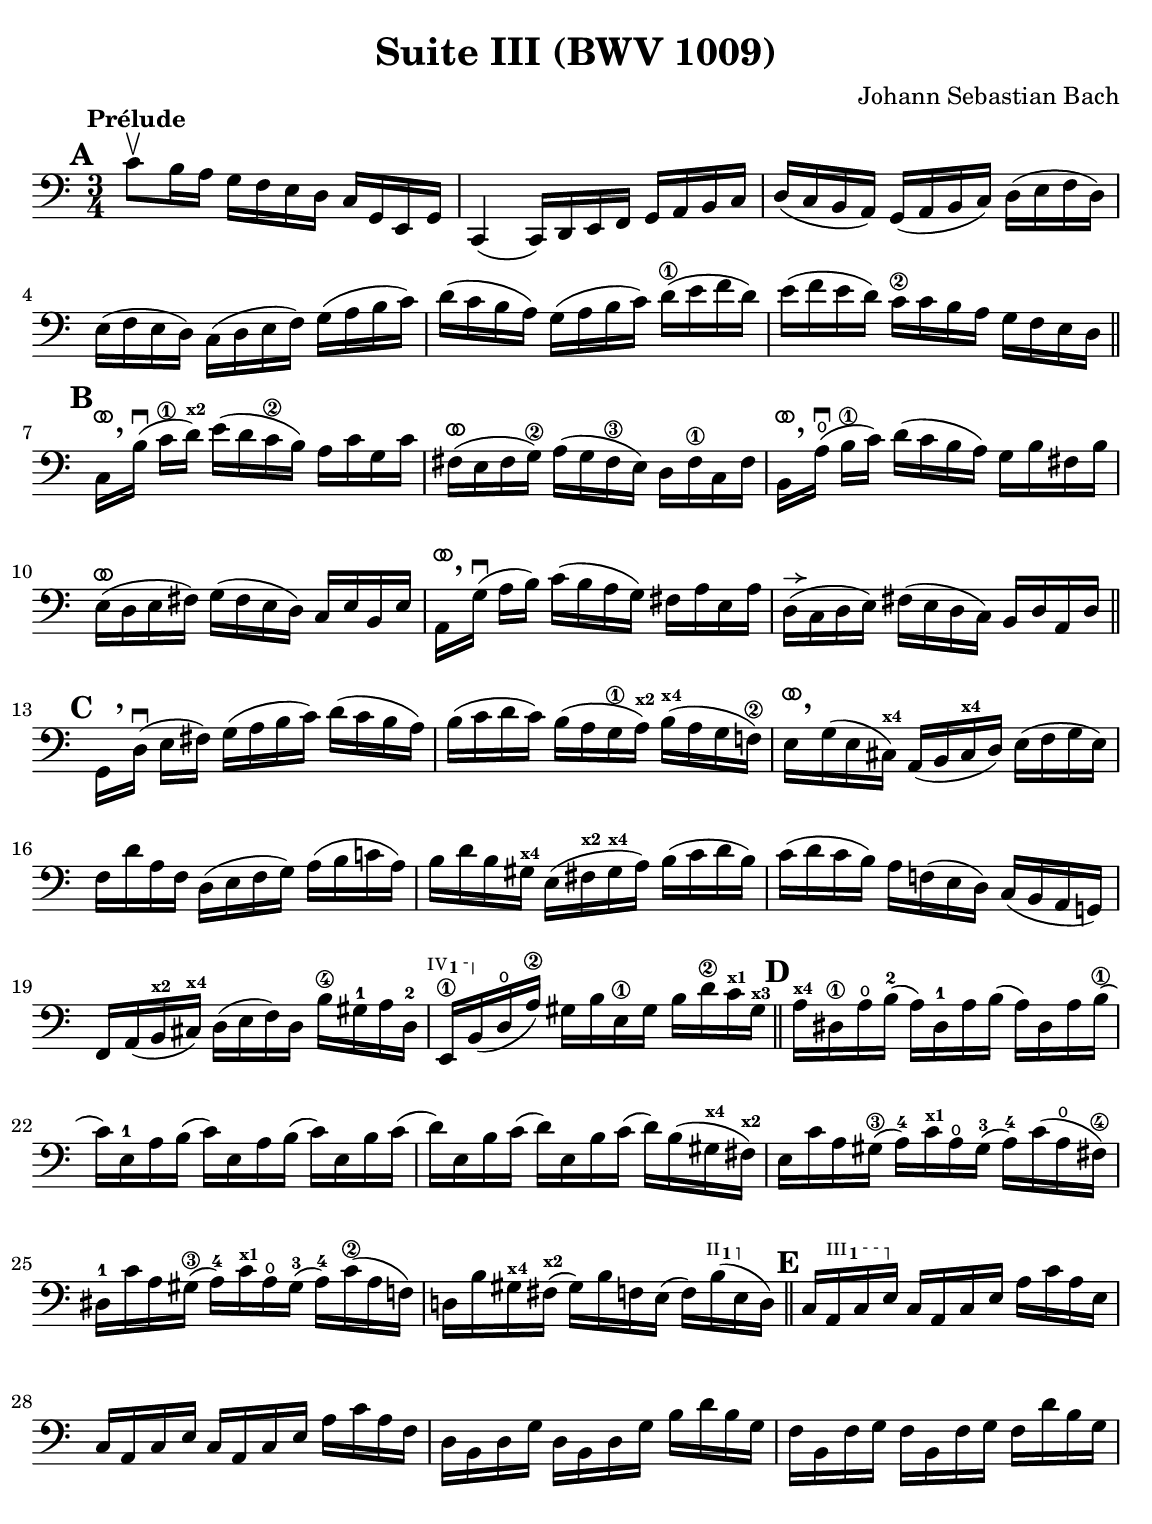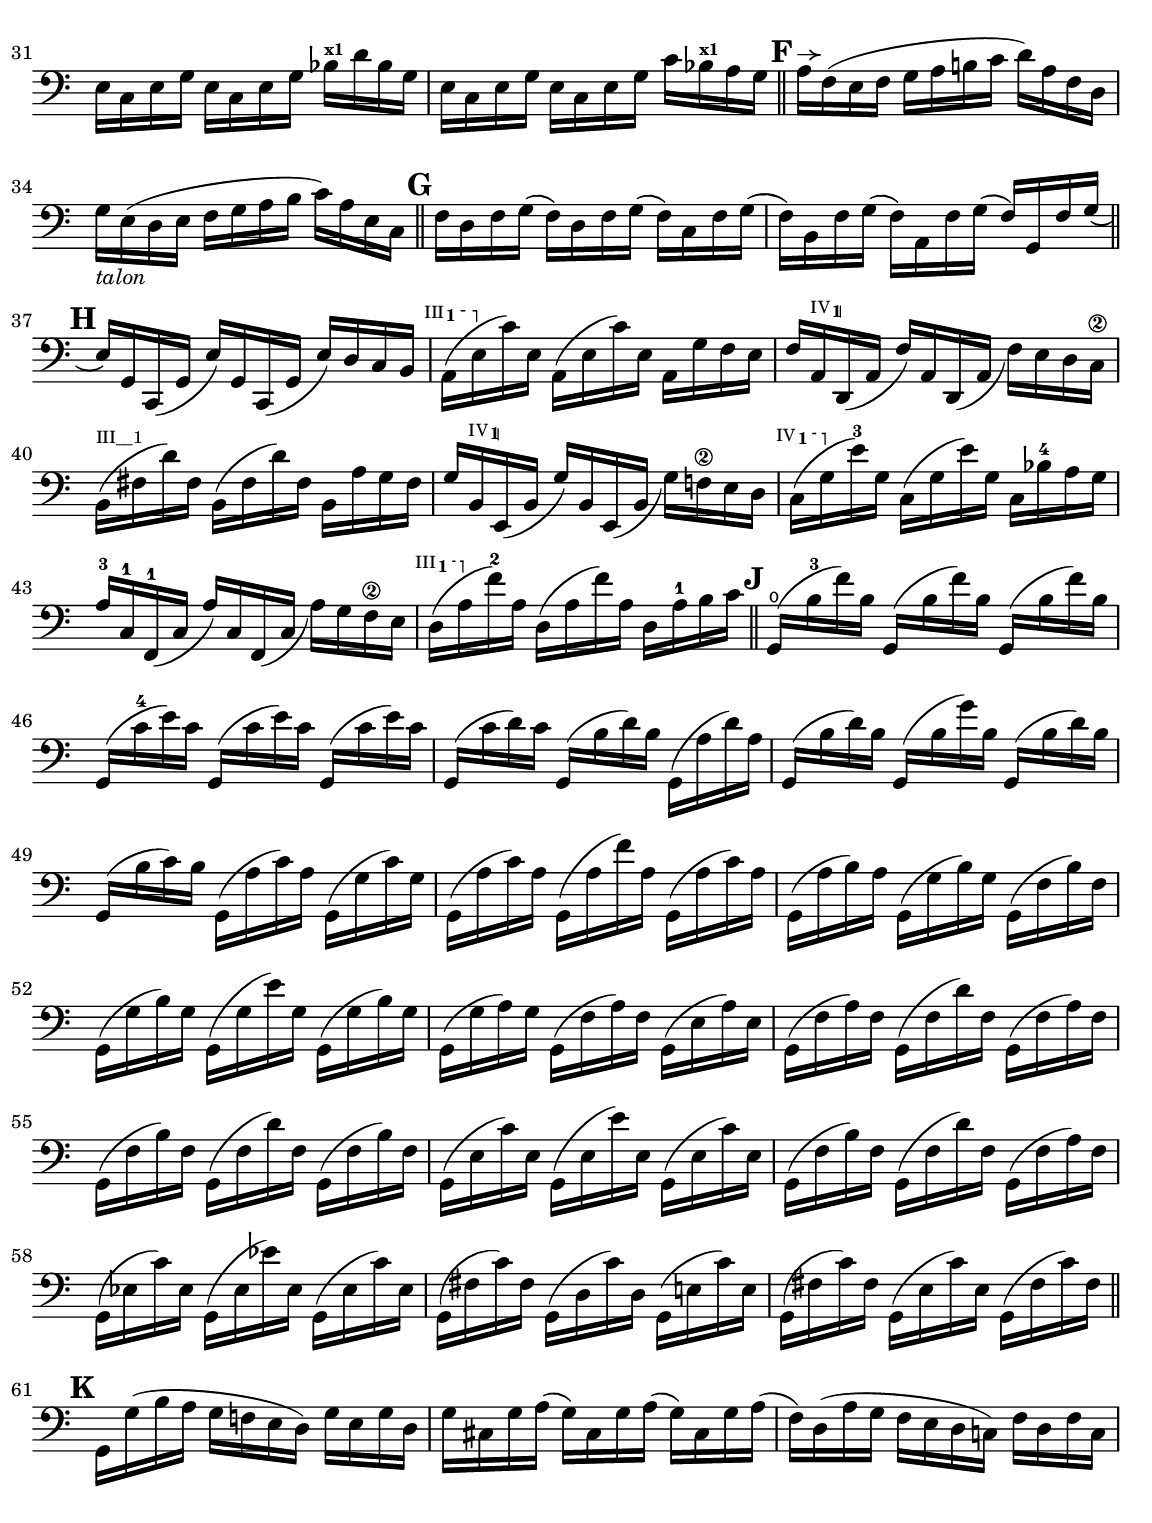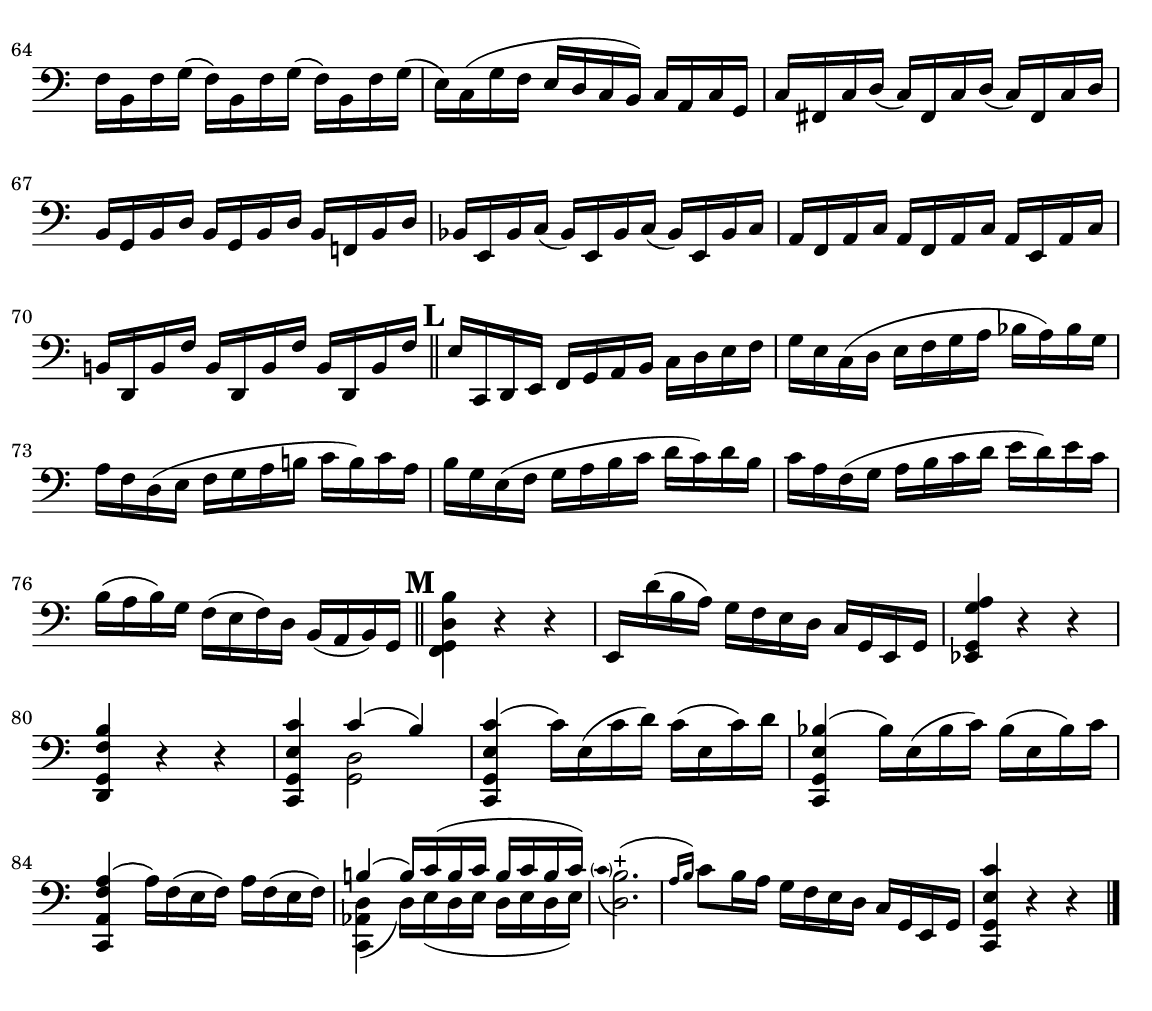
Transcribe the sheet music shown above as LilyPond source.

#(set-global-staff-size 21)

\version "2.18.2"

\header {
  title = "Suite III (BWV 1009)"
  composer = "Johann Sebastian Bach"
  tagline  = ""
}

\language "italiano"

% iPad Pro 12.9

\paper {
  paper-width  = 195\mm
  paper-height = 260\mm
  indent = #0
  page-count = #3
  line-width = #184
  print-page-number = ##f
  ragged-last-bottom = ##t
  ragged-bottom = ##f
%  ragged-last = ##t
}

% \phrasingSlurDashed
% \SlurDashed
% \slurSolid

allongerUne = \markup {
  \center-column {
    \combine
    \draw-line #'(-2 . 0)
    \arrow-head #X #RIGHT ##f
  }
}

ringsps = #"
  0.15 setlinewidth
  0.9 0.6 moveto
  0.4 0.6 0.5 0 361 arc
  stroke
  1.0 0.6 0.5 0 361 arc
  stroke
  "

vibrato = \markup {
  \with-dimensions #'(-0.2 . 1.6) #'(0 . 1.2)
  \postscript #ringsps
}

startModernBarre =
#(define-event-function (parser location fretnum partial)
   (number? number?)
    #{
      \tweak bound-details.left.text
        \markup
          \teeny \concat {
          #(format #f "~@r" fretnum)
          \hspace #.2
          \lower #.3 \small \bold \fontsize #-2 #(number->string partial)
          \hspace #.5
        }
      \tweak font-size -1
      \tweak font-shape #'upright
      \tweak style #'dashed-line
      \tweak dash-fraction #0.3
      \tweak dash-period #1
      \tweak bound-details.left.stencil-align-dir-y #0.35
      \tweak bound-details.left.padding 2.5 % was 0.25
      \tweak bound-details.left.attach-dir -1
      \tweak bound-details.left-broken.text ##f
      \tweak bound-details.left-broken.attach-dir -1
      %% adjust the numeric values to fit your needs:
      \tweak bound-details.left-broken.padding 0.5 %% was 1.5
      \tweak bound-details.right-broken.padding 0
      \tweak bound-details.right.padding 0.25
      \tweak bound-details.right.attach-dir 2
      \tweak bound-details.right-broken.text ##f
      \tweak bound-details.right.text
        \markup
          \with-dimensions #'(0 . 0) #'(-.3 . 0) %% was (0 . -1)
          \draw-line #'(0 . -1)
      \startTextSpan
   #})

stopBarre = \stopTextSpan

% Analysis brackets under the staff

\layout {
  \context {
    \Voice
    \consists "Horizontal_bracket_engraver"
  }
}

\score {
  \new Staff {
    \override Hairpin.to-barline = ##f
    \override Beam.auto-knee-gap = #2
    \override ParenthesesItem.padding = #0.1
    \override ParenthesesItem.font-size = #-1
    \override BreathingSign.text = \markup {
      \translate #'(-1.75 . 1.6)
      \musicglyph #"scripts.rcomma"
    }

    \tempo "Prélude"
    \time 3/4
    \key do \major
    \clef "bass"
    
      \mark \default
      do'8\upbow si16 la16 sol16 fa16 mi16 re16 do16 sol,16 mi,16 sol,16
    | do,4( do,16) re,16 mi,16 fa,16 sol,16 la,16 si,16 do16
    | re16( do16 si,16 la,16) sol,16( la,16 si,16 do16) re16( mi16 fa16 re16)
    | mi16( fa16 mi16 re16) do16( re16 mi16 fa16) sol16( la16 si16 do'16)
    | re'16( do'16 si16 la16) sol16( la16 si16 do'16) re'16(\1 mi'16 fa'16 re'16)
    | mi'16( fa'16 mi'16 re'16) do'16\2 do'16 si16 la16 sol16 fa16 mi16 re16
    \bar "||" \mark \default
      do16[^\vibrato \breathe si16]\downbow( do'16\1 re'16)^\markup{\teeny\bold x2} 
      mi'16( re'16 do'16\2 si16) la16 do'16 sol16 do'16
    | fad16(^\vibrato mi16 fad16 sol16)\2 la16( sol16 fad16\3 mi16) re16 fad16\1 do16 fad16
    | si,16[^\vibrato \breathe la16\open](\downbow si16\1 do'16) re'16( do'16 si16 la16) sol16 si16 fad16 si16
    | mi16(^\vibrato re16 mi16 fad16) sol16( fad16 mi16 re16) do16 mi16 si,16 mi16
    | la,16[^\vibrato \breathe sol16](\downbow la16 si16) do'16( si16 la16 sol16) fad16 la16 mi16 la16
    | re16(^\allongerUne do16 re16 mi16) fad16( mi16 re16 do16) si,16 re16 la,16 re16
    \bar "||" \mark \default
      sol,16_[ \breathe re16]\downbow( mi16 fad16) sol16( la16 si16 do'16) re'16( do'16 si16 la16)
    | si16( do'16 re'16 do'16) si16( la16 sol16\1 la16)^\markup{\teeny\bold x2} si16(^\markup{\teeny\bold x4} 
      la16 sol16 fa!16)\2
    | mi16[^\vibrato \breathe sol16( mi16 dod16)]^\markup{\teeny\bold x4} 
      la,16( si,16 dod16^\markup{\teeny\bold x4} re16) mi16( fa16 sol16 mi16)
    | fa16 re'16 la16 fa16 re16( mi16 fa16 sol16) la16( si16 do'!16 la16)
    | si16 re'16 si16 sold16^\markup{\bold\teeny x4} mi16( fad16^\markup{\bold\teeny x2} 
      sold16^\markup{\bold\teeny x4} la16) si16( do'16 re'16 si16)
    | do'16( re'16 do'16 si16) la16 fa!16( mi16 re16) do16( si,16 la,16 sol,!16)
    | fa,16 la,16( si,16^\markup{\teeny\bold x2} dod16)^\markup{\teeny\bold x4} 
      re16( mi16 fa16) re16 si16\4 sold16-1 la16 re16-2
    \startModernBarre #4 #1 mi,16\1 si,16( \stopBarre re16\open la16)\2 
    sold16 si16 mi16\1 sold16 si16 re'16\2 do'16^\markup{\teeny\bold x1} 
    sold16^\markup{\teeny\bold x3}
    \bar "||" \mark \default
      la16^\markup{\teeny\bold x4} red16\1 la16\open si16(-2 la16) red16-1 la16 si16( 
      la16) red16 la16 si16(\1
    | do'16) mi16-1 la16 si16( do'16) mi16 la16 si16( do'16) mi16 si16 do'16(
    | re'16) mi16 si16 do'16( re'16) mi16 si16 do'16( re'16) si16( 
      sold16^\markup{\teeny\bold x4} fad16)^\markup{\teeny\bold x2}
    | mi16 do'16 la16 sold16(\3 la16)-4 do'16^\markup{\teeny\bold x1} 
      la16\open sold16(-3 la16)-4 do'16( la16\open fad16)\4
    | red16-1 do'16 la16 sold16(\3 la16)-4 do'16^\markup{\teeny\bold x1} 
      la16\open sold16(-3 la16)-4 do'16(\2 la16 fa!16)
    | re!16 si16 sold16^\markup{\teeny\bold x4} fad16(^\markup{\teeny\bold x2} 
      sold16) si16 fa!16 mi16( fa16) 
      \startModernBarre #2 #1 si16( mi16 \stopBarre re16)
    \bar "||" \mark \default
      do16 \startModernBarre #3 #1 la,16 
      do16 mi16 \stopBarre do16 la,16 do16 mi16 la16 do'16 la16 mi16
    | do16 la,16 do16 mi16 do16 la,16 do16 mi16 la16 do'16 la16 fa16
    | re16 si,16 re16 sol16 re16 si,16 re16 sol16 si16 re'16 si16 sol16
    | fa16 si,16 fa16 sol16 fa16 si,16 fa16 sol16 fa16 re'16 si16 sol16
    | mi16 do16 mi16 sol16 mi16 do16 mi16 sol16 sib16^\markup{\bold\teeny x1}
      re'16 sib16 sol16
    | mi16 do16 mi16 sol16 mi16 do16 mi16 sol16 do'16 sib16^\markup{\bold\teeny x1} la16 sol16
    \bar "||" \mark \default
      la16^\allongerUne fa16( mi16 fa16 sol16 la16 si!16 do'16 re'16) la16 fa16 re16
    | sol16_\markup{\small\italic talon} mi16( re16 mi16 fa16 sol16 la16 si16 do'16) la16 mi16 do16
    \bar "||" \mark \default
      fa16 re16 fa16 sol16( fa16) re16 fa16 sol16( fa16) do16 fa16 sol16(
    | fa16) si,16 fa16 sol16( fa16) la,16 fa16 sol16( fa16) sol,16 fa16 sol16(
    \bar "||" \mark \default
      mi16) sol,16 do,16( sol,16 mi16) sol,16 do,16( sol,16 mi16) re16 do16 si,16
      \startModernBarre #3 #1 la,16( mi16 \stopBarre 
      do'16) mi16 la,16( mi16 do'16) mi16 la,16 sol16 fa16 mi16
    | fa16 \startModernBarre #4 #1 la,16 re,16( \stopBarre 
      la,16 fa16) la,16 re,16_( la,16 fa16) mi16 re16 do16\2
    | si,16(^\markup{\teeny III__1} fad16 
      re'16) fad16 si,16( fad16 re'16) fad16 si,16 la16 sol16 fad16
    | sol16 \startModernBarre #4 #1 si,16 mi,16( \stopBarre 
      si,16 sol16) si,16 mi,16_( si,16 sol16) fa!16\2 mi16 re16
      \startModernBarre #4 #1 do16( sol16 \stopBarre mi'16)-3 sol16 
      do16( sol16 mi'16) sol16 do16 sib16-4 la16 sol16
    | la16-3 do16-1 fa,16(-1 do16 la16) do16 fa,16_( do16 la16) sol16 fa16\2 mi16
      \startModernBarre #3 #1 re16( la16 \stopBarre fa'16)-2 la16 re16( la16 fa'16) la16 re16 la16-1 si16 do'16
    \bar "||" \mark \default
      sol,16(\open si16-3 fa'16) si16 sol,16( si16 fa'16) si16 sol,16( si16 fa'16) si16
    | sol,16( do'16-4 mi'16) do'16 sol,16( do'16 mi'16) do'16 sol,16( do'16 mi'16) do'16
    | sol,16( do'16 re'16) do'16 sol,16( si16 re'16) si16 sol,16( la16 re'16) la16
    | sol,16( si16 re'16) si16 sol,16( si16 sol'16) si16 sol,16( si16 re'16) si16 
    | sol,16( si16 do'16) si16  sol,16( la16 do'16) la16 sol,16( sol16 do'16) sol16
    | sol,16( la16 do'16) la16 sol,16( la16 fa'16) la16 sol,16( la16 do'16) la16
    | sol,16( la16 si16) la16 sol,16( sol16 si16) sol16 sol,16( fa16 si16) fa16
    | sol,16( sol16 si16) sol16 sol,16( sol16 mi'16) sol16 sol,16( sol16 si16) sol16
    | sol,16( sol16 la16) sol16 sol,16( fa16 la16) fa16 sol,16( mi16 la16) mi16
    | sol,16( fa16 la16) fa16 sol,16( fa16 re'16) fa16 sol,16( fa16 la16) fa16
    | sol,16( fa16 si16) fa16 sol,16( fa16 re'16) fa16 sol,16( fa16 si16) fa16
    | sol,16( mi16 do'16) mi16 sol,16( mi16 mi'16) mi16 sol,16( mi16 do'16) mi16
    | sol,16( fa16 si16) fa16 sol,16( fa16 re'16) fa16 sol,16( fa16 la16) fa16
    | sol,16( mib16 do'16) mib16 sol,16( mib16 mib'16) mib16 sol,16( mib16 do'16) mib16
    | sol,16( fad16 do'16) fad16 sol,16( re16 do'16) re16 sol,16( mi!16 do'16) mi16
    | sol,16( fad16 do'16) fad16  sol,16( mi16 do'16) mi16 sol,16( fad16 do'16) fad16 
    \bar "||" \mark \default
      sol,16 sol16( si16 la16 sol16 fa!16 mi16 re16) sol16 mi16 sol16 re16
    | sol16 dod16 sol16 la16( sol16) dod16 sol16 la16( sol16) dod16 sol16 la16(
    | fa16) re16( la16 sol16 fa16 mi16 re16 do!16) fa16 re16 fa16 do16 
    | fa16 si,16 fa16 sol16( fa16) si,16 fa16 sol16( fa16) si,16 fa16 sol16(
    | mi16) do16( sol16 fa16 mi16 re16 do16 si,16) do16 la,16 do16 sol,16
    | do16 fad,16 do16 re16( do16) fad,16  do16 re16( do16) fad,16 do16 re16
    | si,16 sol,16 si,16 re16 si,16 sol,16 si,16 re16 si,16 fa,!16 si,16 re16
    | sib,16 mi,16 sib,16 do16( sib,16) mi,16 sib,16 do16( sib,16) mi,16 sib,16 do16
    | la,16 fa,16 la,16 do16 la,16 fa,16 la,16 do16 la,16 mi,16 la,16 do16
    | si,!16 re,16 si,16 fa16 si,16 re,16 si,16 fa16 si,16 re,16 si,16 fa16
    \bar "||" \mark \default
      mi16 do,16 re,16 mi,16 fa,16 sol,16 la,16 si,16 do16 re16 mi16 fa16
    | sol16 mi16 do16( re16 mi16 fa16 sol16 la16 sib16 la16) sib16 sol16
    | la16 fa16 re16( mi16 fa16 sol16 la16 si!16 do'16 si16) do'16 la16
    | si16 sol16 mi16( fa16 sol16 la16 si16 do'16 re'16 do'16) re'16 si16
    | do'16 la16 fa16( sol16 la16 si16 do'16 re'16 mi'16 re'16) mi'16 do'16
    | si16( la16 si16) sol16 fa16( mi16 fa16) re16 si,16( la,16 si,16) sol,16
    \bar "||" \mark \default
      <<si4 re4 sol,4 fa,4>> r4 r4
    | mi,16 re'16( si16 la16) sol16 fa16 mi16 re16 do16 sol,16 mi,16 sol,16
    | <<la4 sol4 sol,4 mib,4>> r4 r4
    | <<si4 fa4 sol,4 re,4>> r4 r4
    | <<do'4 mi4 sol,4 do,4>> <<{do'4( si4)}\\{<<re2 sol,2>>}>>
    | <<do'4( mi4 sol,4 do,4>> do'16) mi16( do'16 re'16) do'16( mi16 do'16) re'16
    | <<sib4( mi4 sol,4 do,4>> sib16) mi16( sib16 do'16) sib16( mi16 sib16) do'16
    | <<la4( fa4 la,4 do,4>> la16) fa16( mi16 fa16) la16 fa16( mi16 fa16)
    | <<{si!4( si16) do'16( si16 do'16 si16 do'16 si16 do'16)}\\
        {<<re4( lab,4 do,4>> re16) mi16( re16 mi16 re16 mi16 re16 mi16)}>> 
    | <<\appoggiatura {\hide Stem \parenthesize do'4 \undo \hide Stem} si2.-+( re2.>>
      \grace{la16 si16)}
    | do'8 si16 la16 sol16 fa16 mi16 re16 do16 sol,16 mi,16 sol,16     
    | <<do'4 mi4 sol,4 do,4>> r4 r4
     \bar "|."
  }
}
